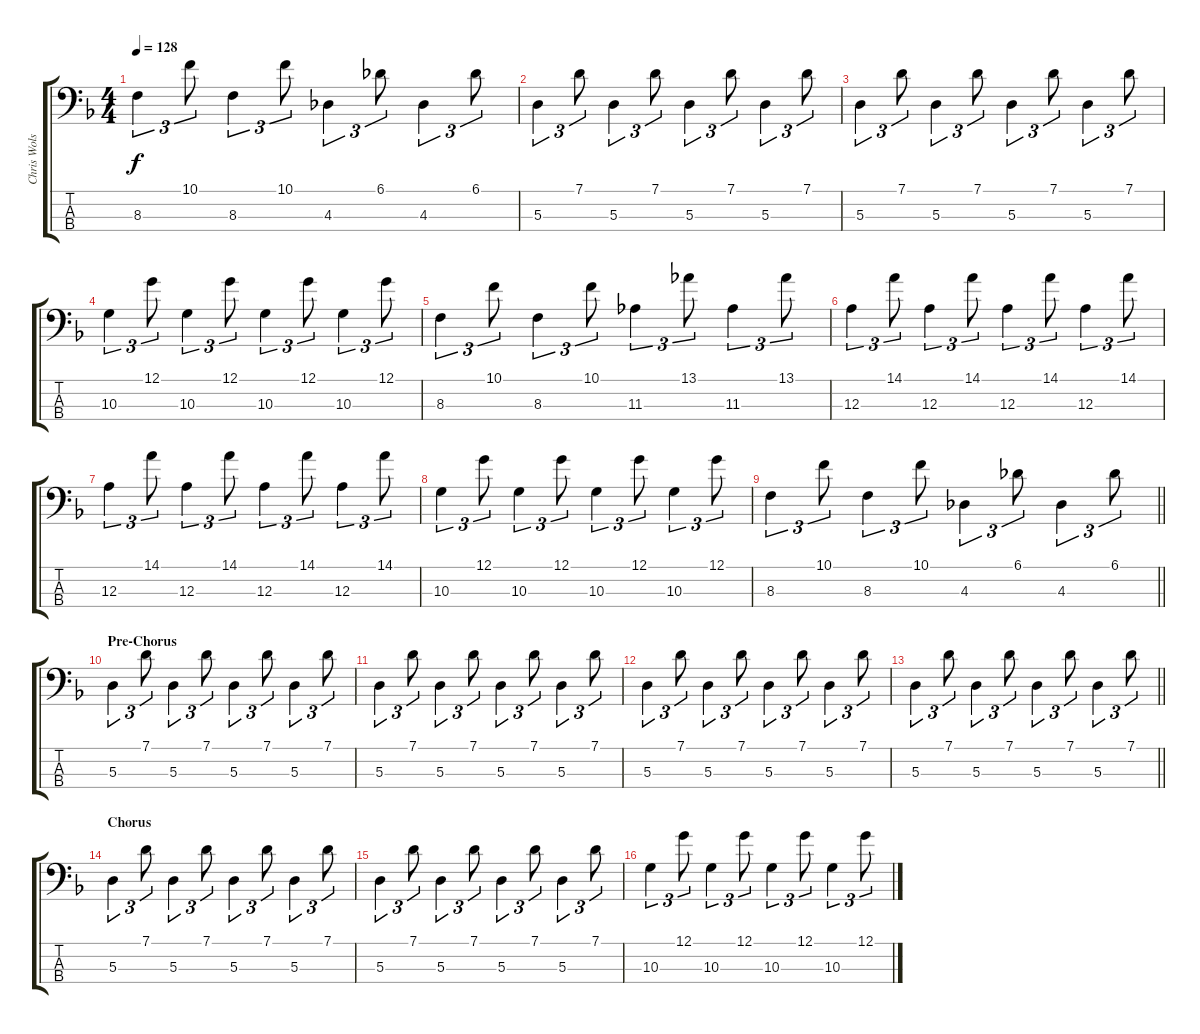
\track ("Chris Wolstenholme Bass" "Chris Wols") {instrument electricbassfinger}
\staff {score tabs}
\tuning (G2 D2 A1 D1) {hide}
\ts (4 4)
\tempo 128
\clef f4
\ks dminor
8.3.4{tu (3 2) dy f} 10.1.8{tu (3 2)} 8.3.4{tu (3 2)} 10.1.8{tu (3 2)} 4.3.4{tu (3 2)} 6.1.8{tu (3 2)} 4.3.4{tu (3 2)} 6.1.8{tu (3 2)} |
5.3.4{tu (3 2)} 7.1.8{tu (3 2)} 5.3.4{tu (3 2)} 7.1.8{tu (3 2)} 5.3.4{tu (3 2)} 7.1.8{tu (3 2)} 5.3.4{tu (3 2)} 7.1.8{tu (3 2)} |
5.3.4{tu (3 2)} 7.1.8{tu (3 2)} 5.3.4{tu (3 2)} 7.1.8{tu (3 2)} 5.3.4{tu (3 2)} 7.1.8{tu (3 2)} 5.3.4{tu (3 2)} 7.1.8{tu (3 2)} |
10.3.4{tu (3 2)} 12.1.8{tu (3 2)} 10.3.4{tu (3 2)} 12.1.8{tu (3 2)} 10.3.4{tu (3 2)} 12.1.8{tu (3 2)} 10.3.4{tu (3 2)} 12.1.8{tu (3 2)} |
8.3.4{tu (3 2)} 10.1.8{tu (3 2)} 8.3.4{tu (3 2)} 10.1.8{tu (3 2)} 11.3.4{tu (3 2)} 13.1.8{tu (3 2)} 11.3.4{tu (3 2)} 13.1.8{tu (3 2)} |
12.3.4{tu (3 2)} 14.1.8{tu (3 2)} 12.3.4{tu (3 2)} 14.1.8{tu (3 2)} 12.3.4{tu (3 2)} 14.1.8{tu (3 2)} 12.3.4{tu (3 2)} 14.1.8{tu (3 2)} |
12.3.4{tu (3 2)} 14.1.8{tu (3 2)} 12.3.4{tu (3 2)} 14.1.8{tu (3 2)} 12.3.4{tu (3 2)} 14.1.8{tu (3 2)} 12.3.4{tu (3 2)} 14.1.8{tu (3 2)} |
10.3.4{tu (3 2)} 12.1.8{tu (3 2)} 10.3.4{tu (3 2)} 12.1.8{tu (3 2)} 10.3.4{tu (3 2)} 12.1.8{tu (3 2)} 10.3.4{tu (3 2)} 12.1.8{tu (3 2)} |
\barLineRight lightlight
8.3.4{tu (3 2)} 10.1.8{tu (3 2)} 8.3.4{tu (3 2)} 10.1.8{tu (3 2)} 4.3.4{tu (3 2)} 6.1.8{tu (3 2)} 4.3.4{tu (3 2)} 6.1.8{tu (3 2)} |
\section ("" "Pre-Chorus")
5.3.4{tu (3 2)} 7.1.8{tu (3 2)} 5.3.4{tu (3 2)} 7.1.8{tu (3 2)} 5.3.4{tu (3 2)} 7.1.8{tu (3 2)} 5.3.4{tu (3 2)} 7.1.8{tu (3 2)} |
5.3.4{tu (3 2)} 7.1.8{tu (3 2)} 5.3.4{tu (3 2)} 7.1.8{tu (3 2)} 5.3.4{tu (3 2)} 7.1.8{tu (3 2)} 5.3.4{tu (3 2)} 7.1.8{tu (3 2)} |
5.3.4{tu (3 2)} 7.1.8{tu (3 2)} 5.3.4{tu (3 2)} 7.1.8{tu (3 2)} 5.3.4{tu (3 2)} 7.1.8{tu (3 2)} 5.3.4{tu (3 2)} 7.1.8{tu (3 2)} |
\barLineRight lightlight
5.3.4{tu (3 2)} 7.1.8{tu (3 2)} 5.3.4{tu (3 2)} 7.1.8{tu (3 2)} 5.3.4{tu (3 2)} 7.1.8{tu (3 2)} 5.3.4{tu (3 2)} 7.1.8{tu (3 2)} |
\section ("" "Chorus")
5.3.4{tu (3 2)} 7.1.8{tu (3 2)} 5.3.4{tu (3 2)} 7.1.8{tu (3 2)} 5.3.4{tu (3 2)} 7.1.8{tu (3 2)} 5.3.4{tu (3 2)} 7.1.8{tu (3 2)} |
5.3.4{tu (3 2)} 7.1.8{tu (3 2)} 5.3.4{tu (3 2)} 7.1.8{tu (3 2)} 5.3.4{tu (3 2)} 7.1.8{tu (3 2)} 5.3.4{tu (3 2)} 7.1.8{tu (3 2)} |
10.3.4{tu (3 2)} 12.1.8{tu (3 2)} 10.3.4{tu (3 2)} 12.1.8{tu (3 2)} 10.3.4{tu (3 2)} 12.1.8{tu (3 2)} 10.3.4{tu (3 2)} 12.1.8{tu (3 2)}
